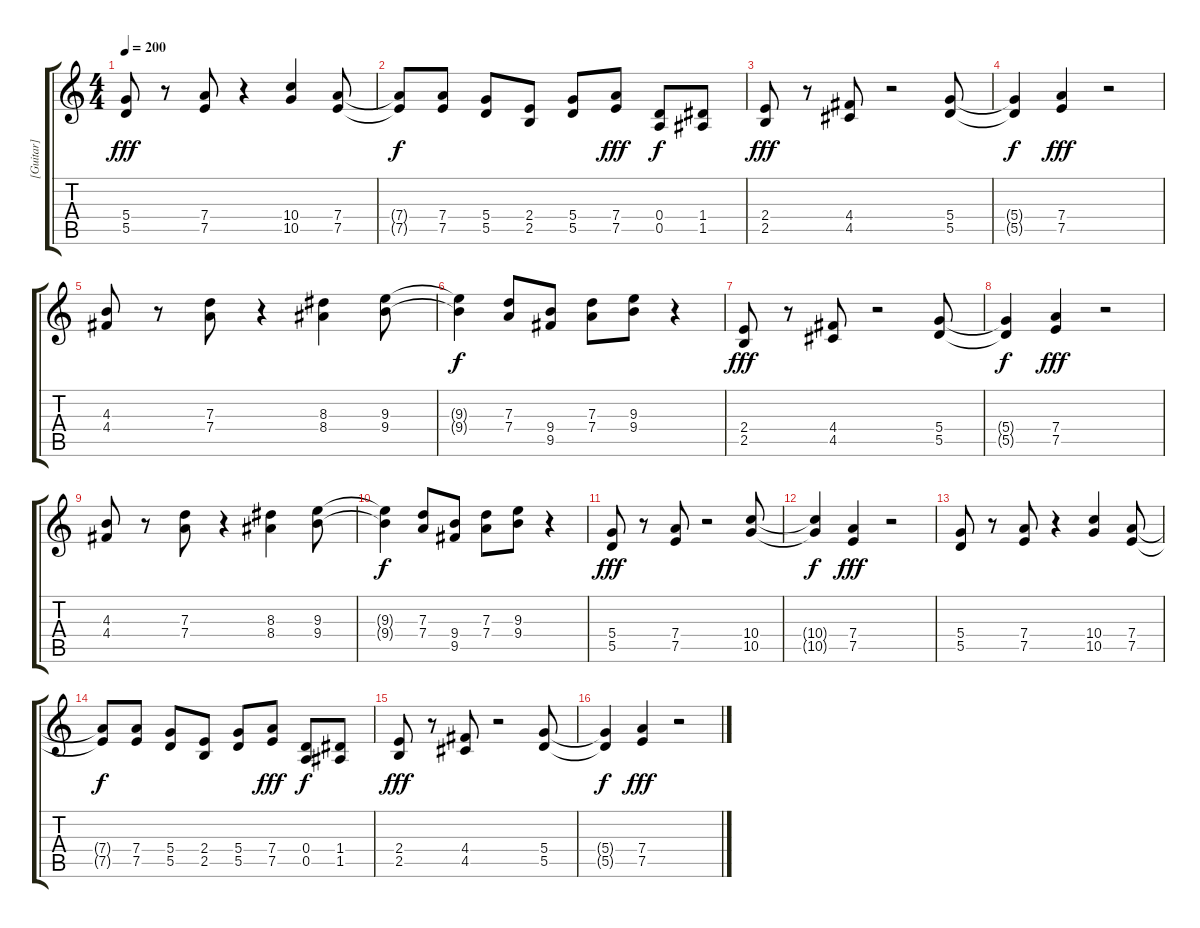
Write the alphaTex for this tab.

\track ("[Guitar]" "[Guitar]") {instrument distortionguitar}
\staff {score tabs}
\tuning (E4 B3 G3 D3 A2 D2) {hide}
\ts (4 4)
\tempo 200
\clef g2
\ks c
(5.4 5.5).8{dy fff} r.8 (7.4 7.5).8 r.4 (10.4 10.5).4 (7.4 7.5).8 |
(7.4{t} 7.5{t}).8{dy f} (7.4 7.5).8 (5.4 5.5).8 (2.4 2.5).8 (5.4 5.5).8 (7.4 7.5).8{dy fff} (0.4 0.5).8{dy f} (1.4 1.5).8 |
(2.4 2.5).8{dy fff} r.8 (4.4 4.5).8 r.2 (5.4 5.5).8 |
(5.4{t} 5.5{t}).4{dy f} (7.4 7.5).4{dy fff} r.2 |
(4.3 4.4).8 r.8 (7.3 7.4).8 r.4 (8.3 8.4).4 (9.3 9.4).8 |
(9.3{t} 9.4{t}).4{dy f} (7.3 7.4).8 (9.4 9.5).8 (7.3 7.4).8 (9.3 9.4).8 r.4 |
(2.4 2.5).8{dy fff} r.8 (4.4 4.5).8 r.2 (5.4 5.5).8 |
(5.4{t} 5.5{t}).4{dy f} (7.4 7.5).4{dy fff} r.2 |
(4.3 4.4).8 r.8 (7.3 7.4).8 r.4 (8.3 8.4).4 (9.3 9.4).8 |
(9.3{t} 9.4{t}).4{dy f} (7.3 7.4).8 (9.4 9.5).8 (7.3 7.4).8 (9.3 9.4).8 r.4 |
(5.4 5.5).8{dy fff} r.8 (7.4 7.5).8 r.2 (10.4 10.5).8 |
(10.4{t} 10.5{t}).4{dy f} (7.4 7.5).4{dy fff} r.2 |
(5.4 5.5).8 r.8 (7.4 7.5).8 r.4 (10.4 10.5).4 (7.4 7.5).8 |
(7.4{t} 7.5{t}).8{dy f} (7.4 7.5).8 (5.4 5.5).8 (2.4 2.5).8 (5.4 5.5).8 (7.4 7.5).8{dy fff} (0.4 0.5).8{dy f} (1.4 1.5).8 |
(2.4 2.5).8{dy fff} r.8 (4.4 4.5).8 r.2 (5.4 5.5).8 |
(5.4{t} 5.5{t}).4{dy f} (7.4 7.5).4{dy fff} r.2
